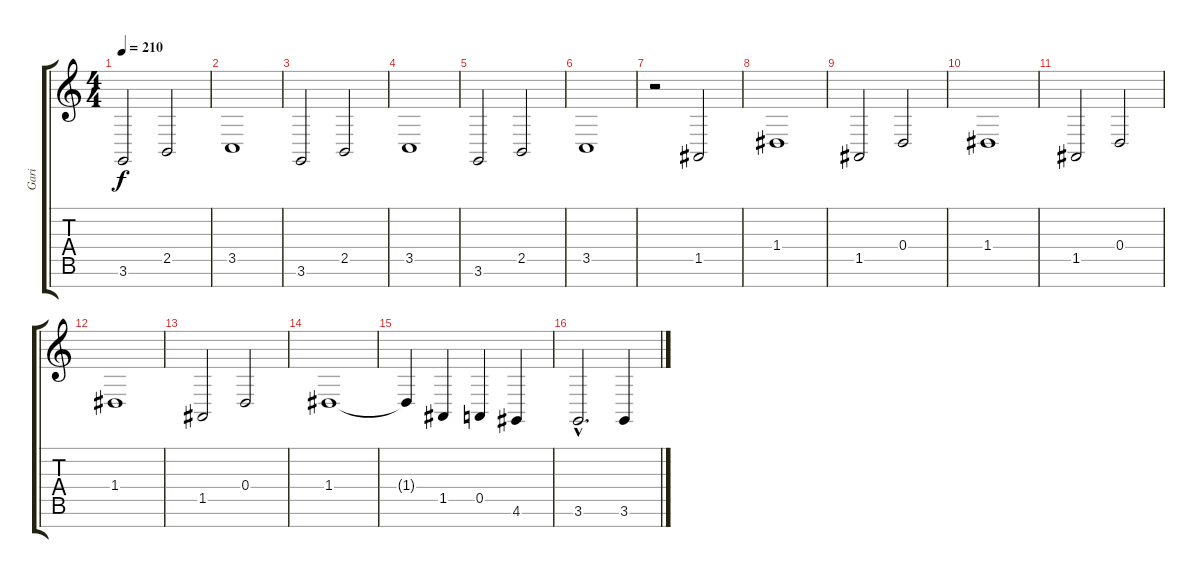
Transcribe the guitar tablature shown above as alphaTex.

\track ("Gari" "Gari") {instrument trombone}
\staff {score tabs}
\tuning (E4 B3 G3 D3 A2 E2 B1) {hide}
\ts (4 4)
\tempo 210
\clef g2
\ks c
3.6.2{dy f} 2.5.2 |
3.5.1 |
3.6.2 2.5.2 |
3.5.1 |
3.6.2 2.5.2 |
3.5.1 |
r.2 1.5.2 |
1.4.1 |
1.5.2 0.4.2 |
1.4.1 |
1.5.2 0.4.2 |
1.4.1 |
1.5.2 0.4.2 |
1.4.1 |
1.4{t}.4 1.5.4 0.5.4 4.6.4 |
3.6{hac}.2{d} 3.6.4
